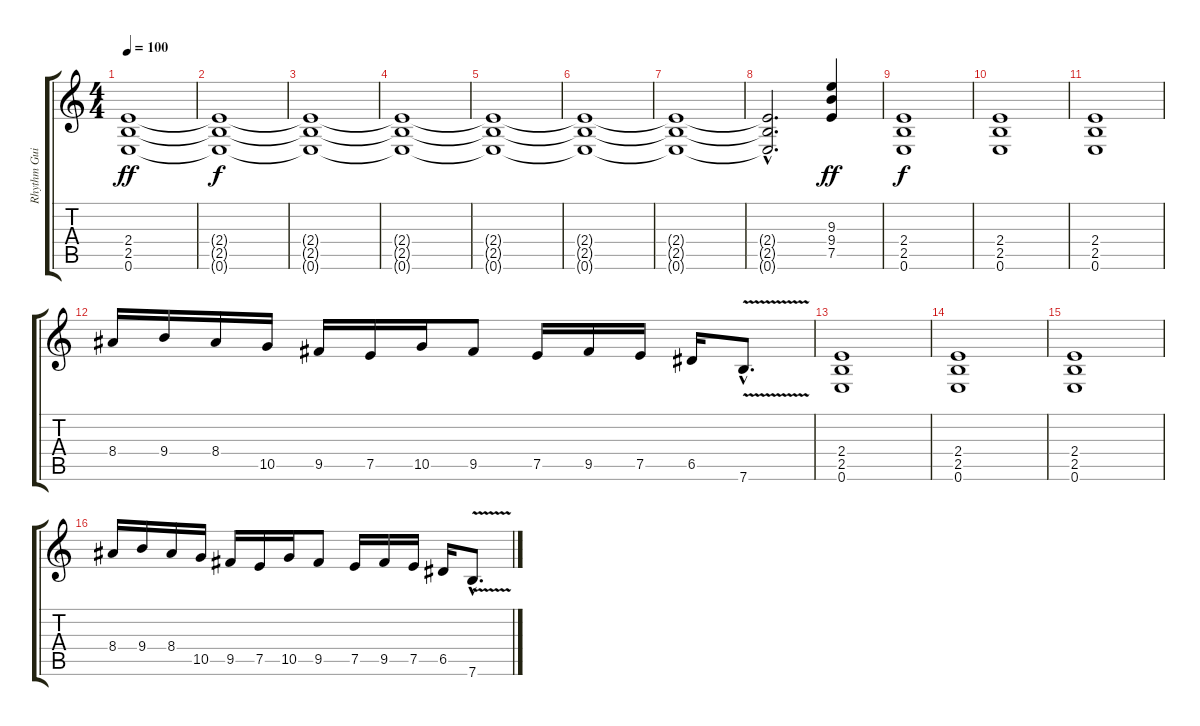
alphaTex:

\track ("Rhythm Guitar II" "Rhythm Gui") {instrument distortionguitar}
\staff {score tabs}
\tuning (E4 B3 G3 D3 A2 E2) {hide}
\ts (4 4)
\tempo 100
\clef g2
\ks c
(2.4 2.5 0.6).1{dy ff instrument distortionguitar} |
(2.4{t} 2.5{t} 0.6{t}).1{dy f} |
(2.4{t} 2.5{t} 0.6{t}).1 |
(2.4{t} 2.5{t} 0.6{t}).1 |
(2.4{t} 2.5{t} 0.6{t}).1 |
(2.4{t} 2.5{t} 0.6{t}).1 |
(2.4{t} 2.5{t} 0.6{t}).1 |
(2.4{hac t} 2.5{hac t} 0.6{hac t}).2{d} (9.3 9.4 7.5).4{dy ff} |
(2.4 2.5 0.6).1{dy f} |
(2.4 2.5 0.6).1 |
(2.4 2.5 0.6).1 |
8.4.16 9.4.16 8.4.16 10.5.16 9.5.16 7.5.16 10.5.16 9.5.8 7.5.16 9.5.16 7.5.16 6.5.16 7.6{v hac}.8{d} |
(2.4 2.5 0.6).1 |
(2.4 2.5 0.6).1 |
(2.4 2.5 0.6).1 |
8.4.16 9.4.16 8.4.16 10.5.16 9.5.16 7.5.16 10.5.16 9.5.8 7.5.16 9.5.16 7.5.16 6.5.16 7.6{v hac}.8{d}
